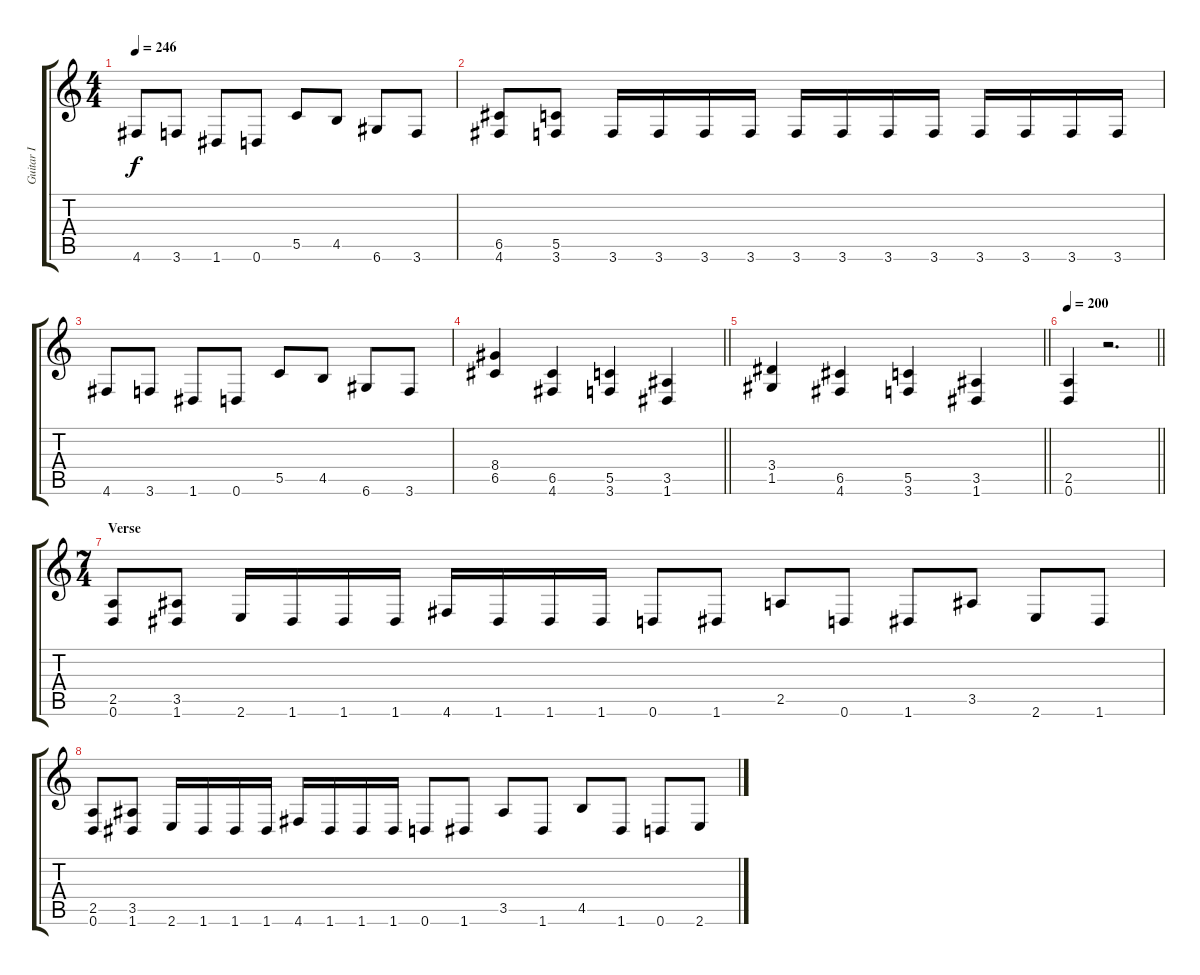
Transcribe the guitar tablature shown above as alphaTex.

\track ("Guitar I" "Guitar I") {instrument distortionguitar}
\staff {score tabs}
\tuning (D4 A3 F3 C3 G2 D2) {hide}
\ts (4 4)
\tempo 246
\clef g2
\ks c
4.6.8{dy f} 3.6.8 1.6.8 0.6.8 5.5.8 4.5.8 6.6.8 3.6.8 |
(6.5 4.6).8 (5.5 3.6).8 3.6.16 3.6.16 3.6.16 3.6.16 3.6.16 3.6.16 3.6.16 3.6.16 3.6.16 3.6.16 3.6.16 3.6.16 |
4.6.8 3.6.8 1.6.8 0.6.8 5.5.8 4.5.8 6.6.8 3.6.8 |
\barLineRight lightlight
(8.4 6.5).4 (6.5 4.6).4 (5.5 3.6).4 (3.5 1.6).4 |
\barLineRight lightlight
(3.4 1.5).4 (6.5 4.6).4 (5.5 3.6).4 (3.5 1.6).4 |
\section ("" "")
\tempo 200
\barLineRight lightlight
(2.5 0.6).4 r.2{d} |
\ts (7 4)
\section ("" "Verse")
(2.5 0.6).8 (3.5 1.6).8 2.6.16 1.6.16 1.6.16 1.6.16 4.6.16 1.6.16 1.6.16 1.6.16 0.6.8 1.6.8 2.5.8 0.6.8 1.6.8 3.5.8 2.6.8 1.6.8 |
(2.5 0.6).8 (3.5 1.6).8 2.6.16 1.6.16 1.6.16 1.6.16 4.6.16 1.6.16 1.6.16 1.6.16 0.6.8 1.6.8 3.5.8 1.6.8 4.5.8 1.6.8 0.6.8 2.6.8
